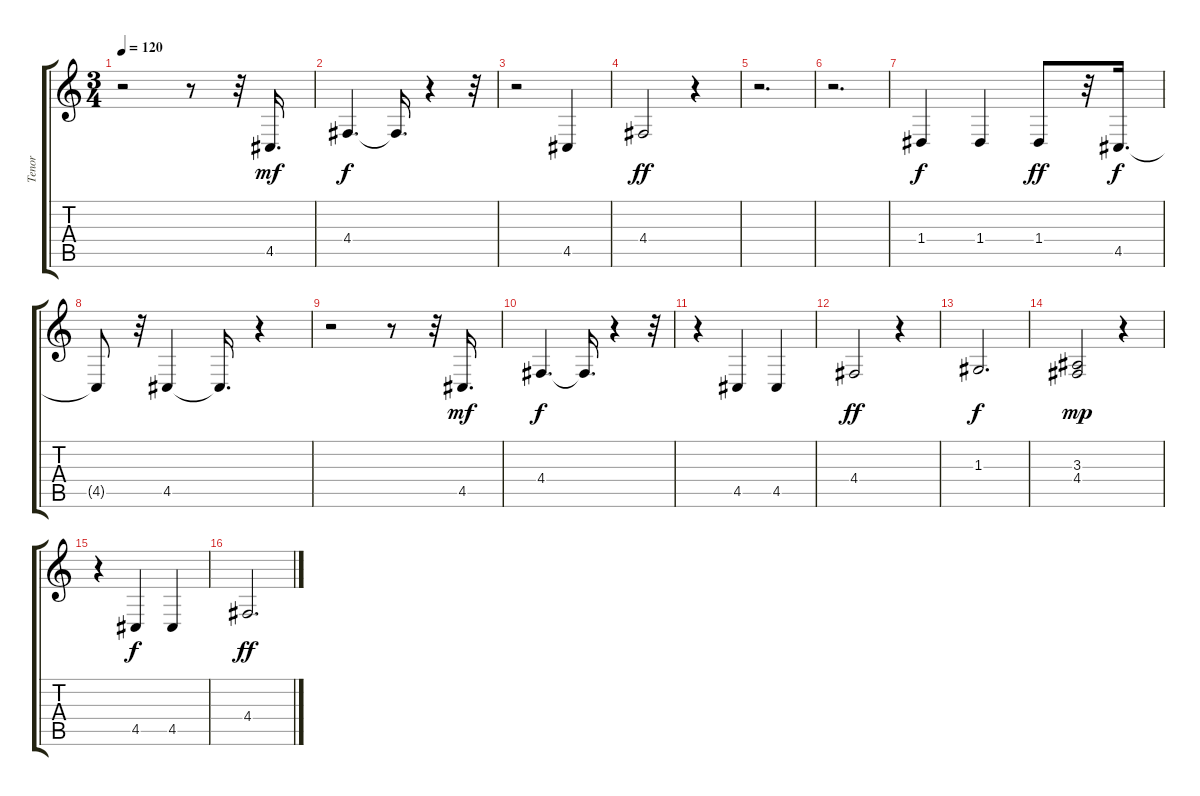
\track ("Tenor" "Tenor") {instrument choiraahs}
\staff {score tabs}
\tuning (E4 B3 G3 D3 A2 E2) {hide}
\ts (3 4)
\tempo 120
\clef g2
\ks c
r.2{dy f} r.8 r.32 4.5.16{d dy mf} |
4.4.4{d dy f} 4.4{t}.16{d} r.4 r.32 |
r.2 4.5.4 |
4.4.2{dy ff} r.4 |
r.2{d} |
r.2{d} |
1.4.4{dy f} 1.4.4 1.4.8{dy ff} r.32 4.5.16{d dy f} |
4.5{t}.8 r.32 4.5.4 4.5{t}.16{d} r.4 |
r.2 r.8 r.32 4.5.16{d dy mf} |
4.4.4{d dy f} 4.4{t}.16{d} r.4 r.32 |
r.4 4.5.4 4.5.4 |
4.4.2{dy ff} r.4 |
1.3.2{d dy f} |
(3.3 4.4).2{dy mp} r.4 |
r.4 4.5.4{dy f} 4.5.4 |
4.4.2{d dy ff}
